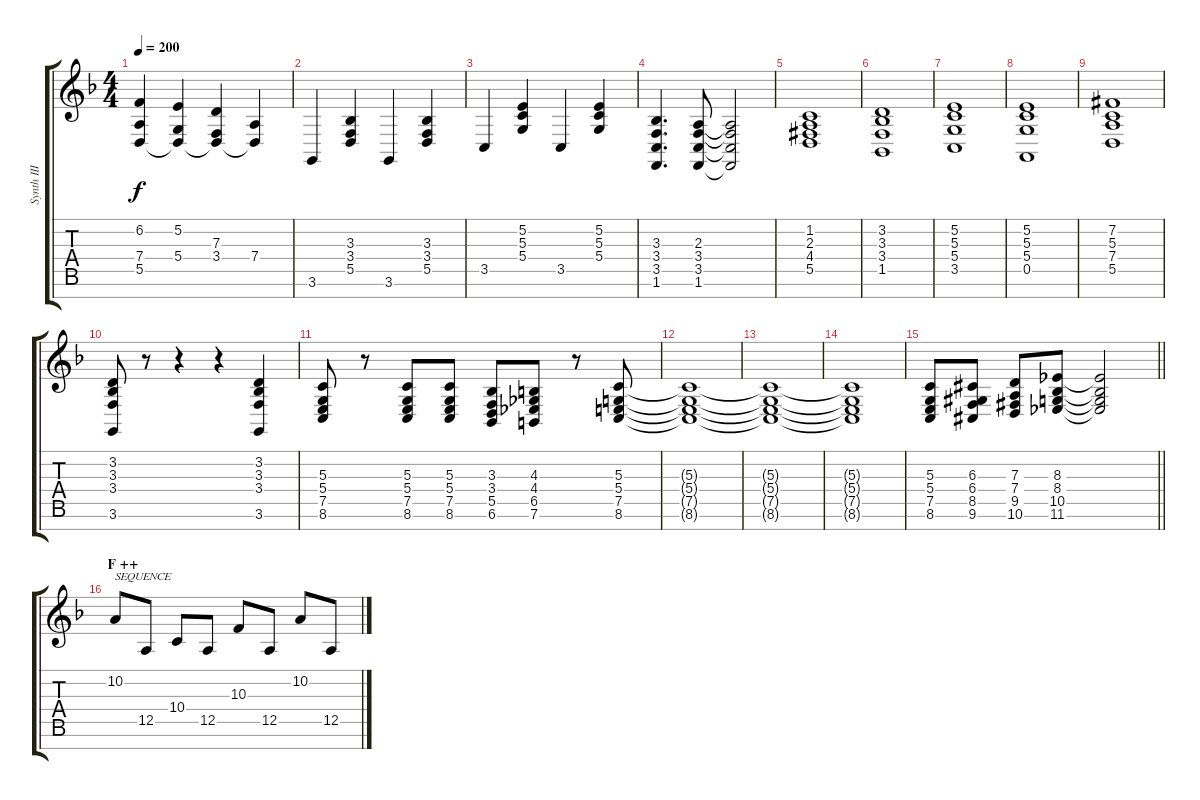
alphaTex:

\track ("Synth III (Kotobuki Tsumugi)" "Synth III ") {instrument lead3calliope}
\staff {score tabs}
\tuning (E4 B3 G3 D3 A2 E2 B1) {hide}
\ts (4 4)
\tempo 200
\clef g2
\ks f
(6.2 7.4 5.5).4{dy f} (5.2 5.4 5.5{t}).4 (7.3 3.4 5.5{t}).4 (7.4 5.5{t}).4 |
3.6.4 (3.3 3.4 5.5).4 3.6.4 (3.3 3.4 5.5).4 |
3.5.4 (5.2 5.3 5.4).4 3.5.4 (5.2 5.3 5.4).4 |
(3.3 3.4 3.5 1.6).4{d} (2.3 3.4 3.5 1.6).8 (2.3{t} 3.4{t} 3.5{t} 1.6{t}).2 |
(1.2 2.3 4.4{acc #} 5.5).1 |
(3.2 3.3 3.4 1.5).1 |
(5.2 5.3 5.4 3.5).1 |
(5.2 5.3 5.4 0.5).1 |
(7.2{acc #} 5.3 7.4 5.5).1 |
(3.2 3.3 3.4 3.6).8 r.8 r.4 r.4 (3.2 3.3 3.4 3.6).4 |
(5.3 5.4 7.5 8.6).8 r.8 (5.3 5.4 7.5 8.6).8 (5.3 5.4 7.5 8.6).8 (3.3 3.4 5.5 6.6).8 (4.3 4.4 6.5 7.6).8 r.8 (5.3 5.4 7.5 8.6).8 |
(5.3{t} 5.4{t} 7.5{t} 8.6{t}).1 |
(5.3{t} 5.4{t} 7.5{t} 8.6{t}).1 |
(5.3{t} 5.4{t} 7.5{t} 8.6{t}).1 |
\barLineRight lightlight
(5.3 5.4 7.5 8.6).8 (6.3{acc #} 6.4{acc #} 8.5 9.6{acc #}).8 (7.3 7.4 9.5{acc #} 10.6).8 (8.3 8.4 10.5 11.6).8 (8.3{t} 8.4{t} 10.5{t} 11.6{t}).2 |
\section ("" "F ++")
10.2.8{txt "SEQUENCE"} 12.5.8 10.4.8 12.5.8 10.3.8 12.5.8 10.2.8 12.5.8
